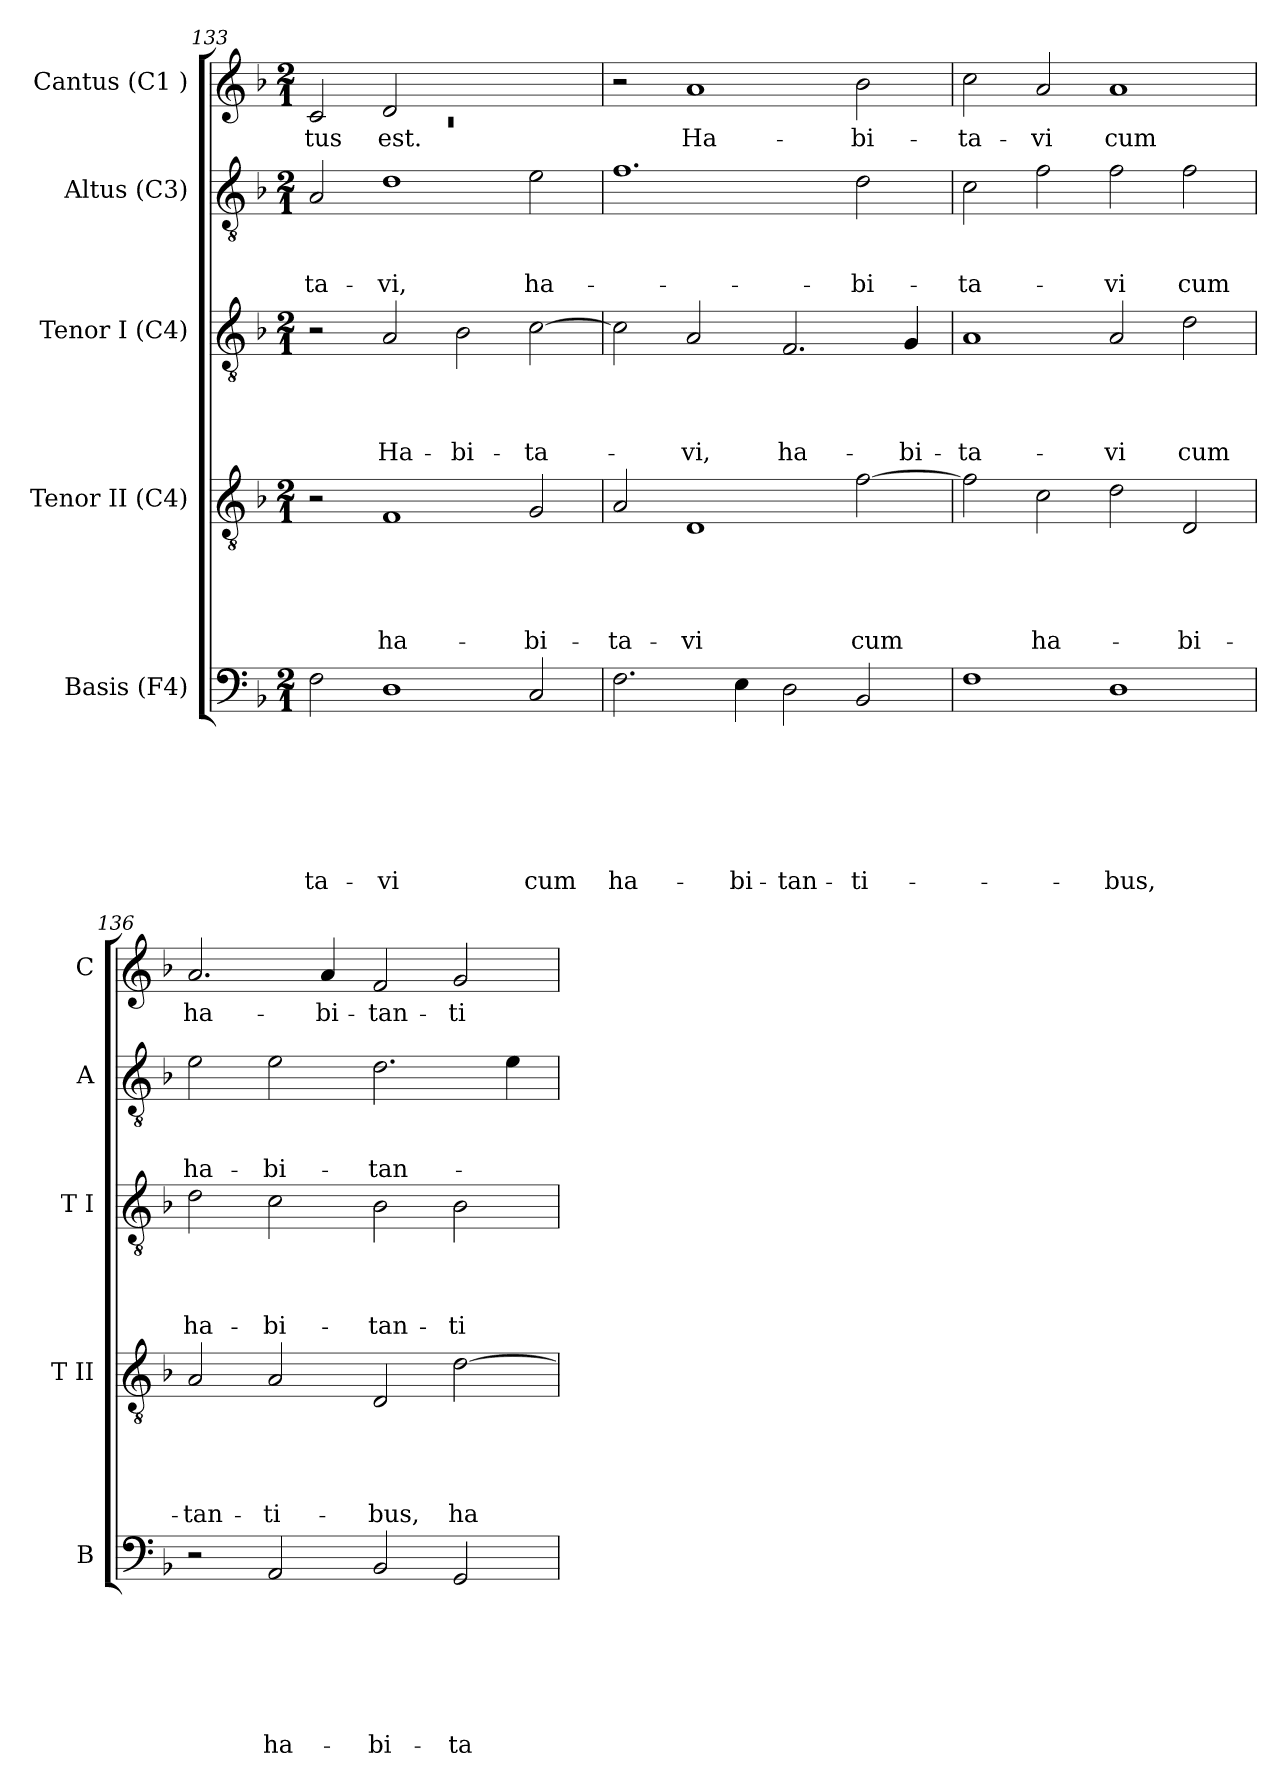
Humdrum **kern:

**kern	**text	**text	**text	**text	**text	**text	**text	**kern	**text	**text	**text	**text	**text	**kern	**text	**text	**text	**text	**kern	**text	**text	**text	**kern	**text
*part5	*part5	*part5	*part5	*part5	*part5	*part5	*part5	*part4	*part4	*part4	*part4	*part4	*part4	*part3	*part3	*part3	*part3	*part3	*part2	*part2	*part2	*part2	*part1	*part1
*staff5	*staff5	*staff5	*staff5	*staff5	*staff5	*staff5	*staff5	*staff4	*staff4	*staff4	*staff4	*staff4	*staff4	*staff3	*staff3	*staff3	*staff3	*staff3	*staff2	*staff2	*staff2	*staff2	*staff1	*staff1
*I"Basis (F4)	*	*	*	*	*	*	*	*I"Tenor II (C4)	*	*	*	*	*	*I"Tenor I (C4)	*	*	*	*	*I"Altus (C3)	*	*	*	*I"Cantus (C1 )	*
*I'B	*	*	*	*	*	*	*	*I'T II	*	*	*	*	*	*I'T I	*	*	*	*	*I'A	*	*	*	*I'C	*
*clefF4	*	*	*	*	*	*	*	*clefGv2	*	*	*	*	*	*clefGv2	*	*	*	*	*clefGv2	*	*	*	*clefG2	*
*k[b-]	*	*	*	*	*	*	*	*k[b-]	*	*	*	*	*	*k[b-]	*	*	*	*	*k[b-]	*	*	*	*k[b-]	*
*F:	*	*	*	*	*	*	*	*F:	*	*	*	*	*	*F:	*	*	*	*	*F:	*	*	*	*F:	*
*M2/1	*	*	*	*	*	*	*	*M2/1	*	*	*	*	*	*M2/1	*	*	*	*	*M2/1	*	*	*	*M2/1	*
=133	=133	=133	=133	=133	=133	=133	=133	=133	=133	=133	=133	=133	=133	=133	=133	=133	=133	=133	=133	=133	=133	=133	=133	=133
*	*	*	*	*	*	*	*	*	*	*	*	*	*	*	*	*	*	*	*	*	*	*	*^	*
!	!	!	!	!	!	!	!LO:LY:b	!	!	!	!	!	!	!	!	!	!	!	!	!	!	!LO:LY:b	!	!LO:N:vis=1	!LO:LY:b
2F\	.	.	.	.	.	.	-ta-	2r	.	.	.	.	.	2r	.	.	.	.	2A/	.	.	-ta-	2c/	0rc	-tus
!	!	!	!	!	!	!	!LO:LY:b	!	!	!	!	!	!LO:LY:b	!	!	!	!	!LO:LY:b	!	!	!	!LO:LY:b	!	!	!LO:LY:b
1D	.	.	.	.	.	.	-vi	1F	.	.	.	.	ha-	2A/	.	.	.	Ha-	1d	.	.	-vi,	2d/	.	est.
!	!	!	!	!	!	!	!	!	!	!	!	!	!	!	!	!	!	!LO:LY:b	!	!	!	!	!	!	!
.	.	.	.	.	.	.	.	.	.	.	.	.	.	2B-\	.	.	.	-bi-	.	.	.	.	1ryy	.	.
!	!	!	!	!	!	!	!LO:LY:b	!	!	!	!	!	!LO:LY:b	!	!	!	!	!LO:LY:b	!	!	!	!LO:LY:b	!	!	!
2C/	.	.	.	.	.	.	cum	2G/	.	.	.	.	-bi-	[>2c\	.	.	.	-ta-	2e\	.	.	ha-	.	.	.
*	*	*	*	*	*	*	*	*	*	*	*	*	*	*	*	*	*	*	*	*	*	*	*v	*v	*
=134	=134	=134	=134	=134	=134	=134	=134	=134	=134	=134	=134	=134	=134	=134	=134	=134	=134	=134	=134	=134	=134	=134	=134	=134
!	!	!	!	!	!	!	!LO:LY:b	!	!	!	!	!	!LO:LY:b	!	!	!	!	!	!	!	!	!	!	!
2.F\	.	.	.	.	.	.	ha-	2A/	.	.	.	.	-ta-	2c\]	.	.	.	.	1.f	.	.	.	2r	.
!	!	!	!	!	!	!	!	!	!	!	!	!	!LO:LY:b	!	!	!	!	!LO:LY:b	!	!	!	!	!	!LO:LY:b
.	.	.	.	.	.	.	.	1D	.	.	.	.	-vi	2A/	.	.	.	-vi,	.	.	.	.	1a	Ha-
!	!	!	!	!	!	!	!LO:LY:b	!	!	!	!	!	!	!	!	!	!	!	!	!	!	!	!	!
4E\	.	.	.	.	.	.	-bi-	.	.	.	.	.	.	.	.	.	.	.	.	.	.	.	.	.
!	!	!	!	!	!	!	!LO:LY:b:rj	!	!	!	!	!	!	!	!	!	!	!LO:LY:b	!	!	!	!	!	!
2D\	.	.	.	.	.	.	-tan-	.	.	.	.	.	.	2.F/	.	.	.	ha-	.	.	.	.	.	.
!	!	!	!	!	!	!	!LO:LY:b	!	!	!	!	!	!LO:LY:b	!	!	!	!	!	!	!	!	!LO:LY:b	!	!LO:LY:b
2BB-/	.	.	.	.	.	.	-ti-	[>2f\	.	.	.	.	cum	.	.	.	.	.	2d\	.	.	-bi-	2b-\	-bi-
!	!	!	!	!	!	!	!	!	!	!	!	!	!	!	!	!	!	!LO:LY:b	!	!	!	!	!	!
.	.	.	.	.	.	.	.	.	.	.	.	.	.	4G/	.	.	.	-bi-	.	.	.	.	.	.
=135	=135	=135	=135	=135	=135	=135	=135	=135	=135	=135	=135	=135	=135	=135	=135	=135	=135	=135	=135	=135	=135	=135	=135	=135
!	!	!	!	!	!	!	!	!	!	!	!	!	!	!	!	!	!	!LO:LY:b	!	!	!	!LO:LY:b	!	!LO:LY:b
1F	.	.	.	.	.	.	.	2f\]	.	.	.	.	.	1A	.	.	.	-ta-	2c\	.	.	-ta-	2cc\	-ta-
!	!	!	!	!	!	!	!	!	!	!	!	!	!LO:LY:b	!	!	!	!	!	!	!	!	!	!	!LO:LY:b
.	.	.	.	.	.	.	.	2c\	.	.	.	.	ha-	.	.	.	.	.	2f\	.	.	.	2a/	-vi
!	!	!	!	!	!	!	!LO:LY:b	!	!	!	!	!	!	!	!	!	!	!LO:LY:b	!	!	!	!LO:LY:b	!	!LO:LY:b
1D	.	.	.	.	.	.	-bus,	2d\	.	.	.	.	.	2A/	.	.	.	-vi	2f\	.	.	-vi	1a	cum
!	!	!	!	!	!	!	!	!	!	!	!	!	!LO:LY:b	!	!	!	!	!LO:LY:b	!	!	!	!LO:LY:b	!	!
.	.	.	.	.	.	.	.	2D/	.	.	.	.	-bi-	2d\	.	.	.	cum	2f\	.	.	cum	.	.
=136	=136	=136	=136	=136	=136	=136	=136	=136	=136	=136	=136	=136	=136	=136	=136	=136	=136	=136	=136	=136	=136	=136	=136	=136
!	!	!	!	!	!	!	!	!	!	!	!	!	!LO:LY:b	!	!	!	!	!LO:LY:b	!	!	!	!LO:LY:b	!	!LO:LY:b
2r	.	.	.	.	.	.	.	2A/	.	.	.	.	-tan-	2d\	.	.	.	ha-	2e\	.	.	ha-	2.a/	ha-
!	!	!	!	!	!	!	!LO:LY:b	!	!	!	!	!	!LO:LY:b	!	!	!	!	!LO:LY:b	!	!	!	!LO:LY:b	!	!
2AA/	.	.	.	.	.	.	ha-	2A/	.	.	.	.	-ti-	2c\	.	.	.	-bi-	2e\	.	.	-bi-	.	.
!	!	!	!	!	!	!	!	!	!	!	!	!	!	!	!	!	!	!	!	!	!	!	!	!LO:LY:b
.	.	.	.	.	.	.	.	.	.	.	.	.	.	.	.	.	.	.	.	.	.	.	4a/	-bi-
!	!	!	!	!	!	!	!LO:LY:b	!	!	!	!	!	!LO:LY:b	!	!	!	!	!LO:LY:b	!	!	!	!LO:LY:b	!	!LO:LY:b:rj
2BB-/	.	.	.	.	.	.	-bi-	2D/	.	.	.	.	-bus,	2B-\	.	.	.	-tan-	2.d\	.	.	-tan-	2f/	-tan-
!	!	!	!	!	!	!	!LO:LY:b	!	!	!	!	!	!LO:LY:b	!	!	!	!	!LO:LY:b	!	!	!	!	!	!LO:LY:b
2GG/	.	.	.	.	.	.	-ta-	[>2d\	.	.	.	.	ha-	2B-\	.	.	.	-ti-	.	.	.	.	2g/	-ti-
.	.	.	.	.	.	.	.	.	.	.	.	.	.	.	.	.	.	.	4e\	.	.	.	.	.
=	=	=	=	=	=	=	=	=	=	=	=	=	=	=	=	=	=	=	=	=	=	=	=	=
*-	*-	*-	*-	*-	*-	*-	*-	*-	*-	*-	*-	*-	*-	*-	*-	*-	*-	*-	*-	*-	*-	*-	*-	*-
